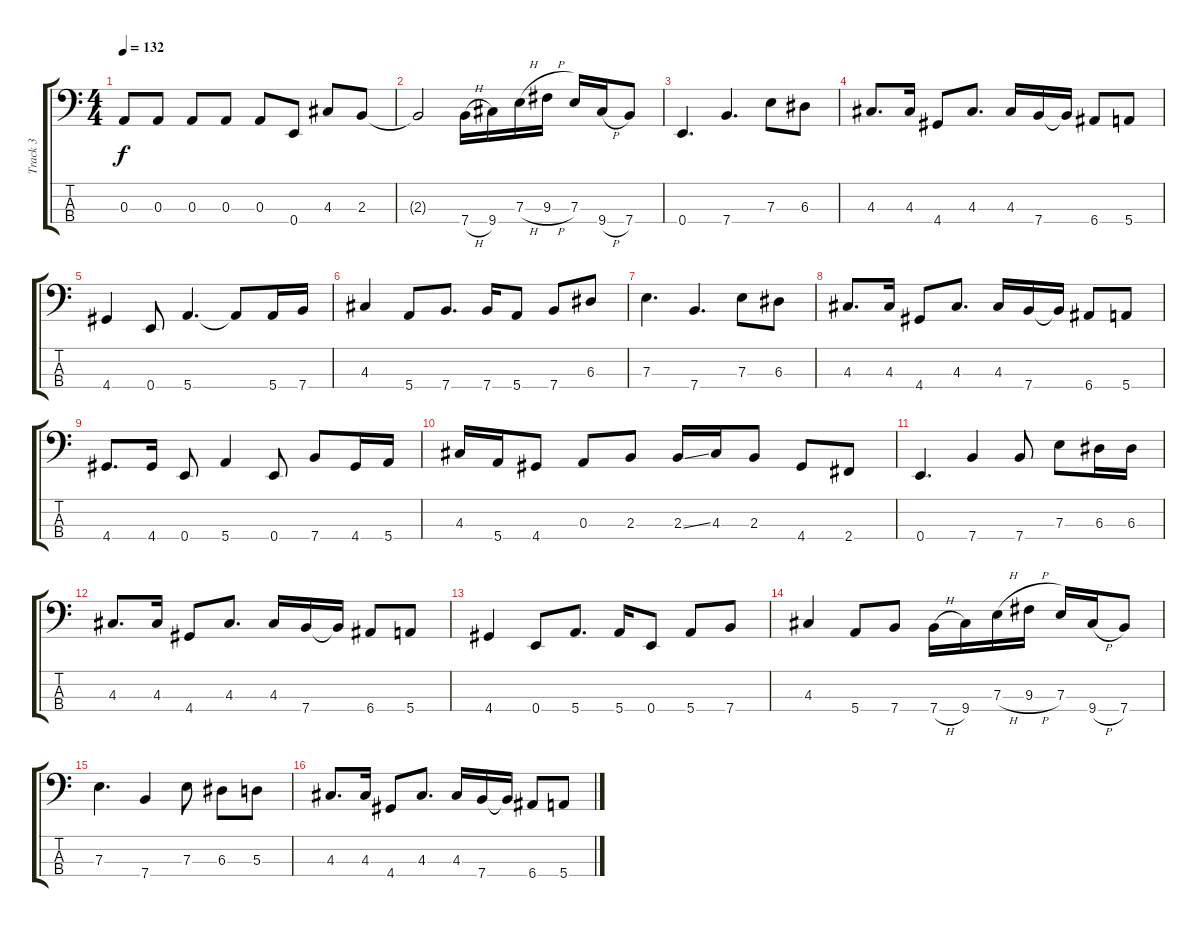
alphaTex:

\track ("Track 3" "Track 3") {instrument electricbassfinger}
\staff {score tabs}
\tuning (G2 D2 A1 E1) {hide}
\ts (4 4)
\tempo 132
\clef f4
\ks c
0.3.8{dy f} 0.3.8 0.3.8 0.3.8 0.3.8 0.4.8 4.3.8 2.3.8 |
2.3{t}.2 7.4{h}.16 9.4.16 7.3{h}.16 9.3{h}.16 7.3.16 9.4{h}.16 7.4.8 |
0.4.4{d} 7.4.4{d} 7.3.8 6.3.8 |
4.3.8{d} 4.3.16 4.4.8 4.3.8{d} 4.3.16 7.4.16 7.4{t}.16 6.4.8 5.4.8 |
4.4.4 0.4.8 5.4.4{d} 5.4{t}.8 5.4.16 7.4.16 |
4.3.4 5.4.8 7.4.8{d} 7.4.16 5.4.8 7.4.8 6.3.8 |
7.3.4{d} 7.4.4{d} 7.3.8 6.3.8 |
4.3.8{d} 4.3.16 4.4.8 4.3.8{d} 4.3.16 7.4.16 7.4{t}.16 6.4.8 5.4.8 |
4.4.8{d} 4.4.16 0.4.8 5.4.4 0.4.8 7.4.8 4.4.16 5.4.16 |
4.3.16 5.4.16 4.4.8 0.3.8 2.3.8 2.3{ss}.16 4.3.16 2.3.8 4.4.8 2.4.8 |
0.4.4{d} 7.4.4 7.4.8 7.3.8 6.3.16 6.3.16 |
4.3.8{d} 4.3.16 4.4.8 4.3.8{d} 4.3.16 7.4.16 7.4{t}.16 6.4.8 5.4.8 |
4.4.4 0.4.8 5.4.8{d} 5.4.16 0.4.8 5.4.8 7.4.8 |
4.3.4 5.4.8 7.4.8 7.4{h}.16 9.4.16 7.3{h}.16 9.3{h}.16 7.3.16 9.4{h}.16 7.4.8 |
7.3.4{d} 7.4.4 7.3.8 6.3.8 5.3.8 |
4.3.8{d} 4.3.16 4.4.8 4.3.8{d} 4.3.16 7.4.16 7.4{t}.16 6.4.8 5.4.8
